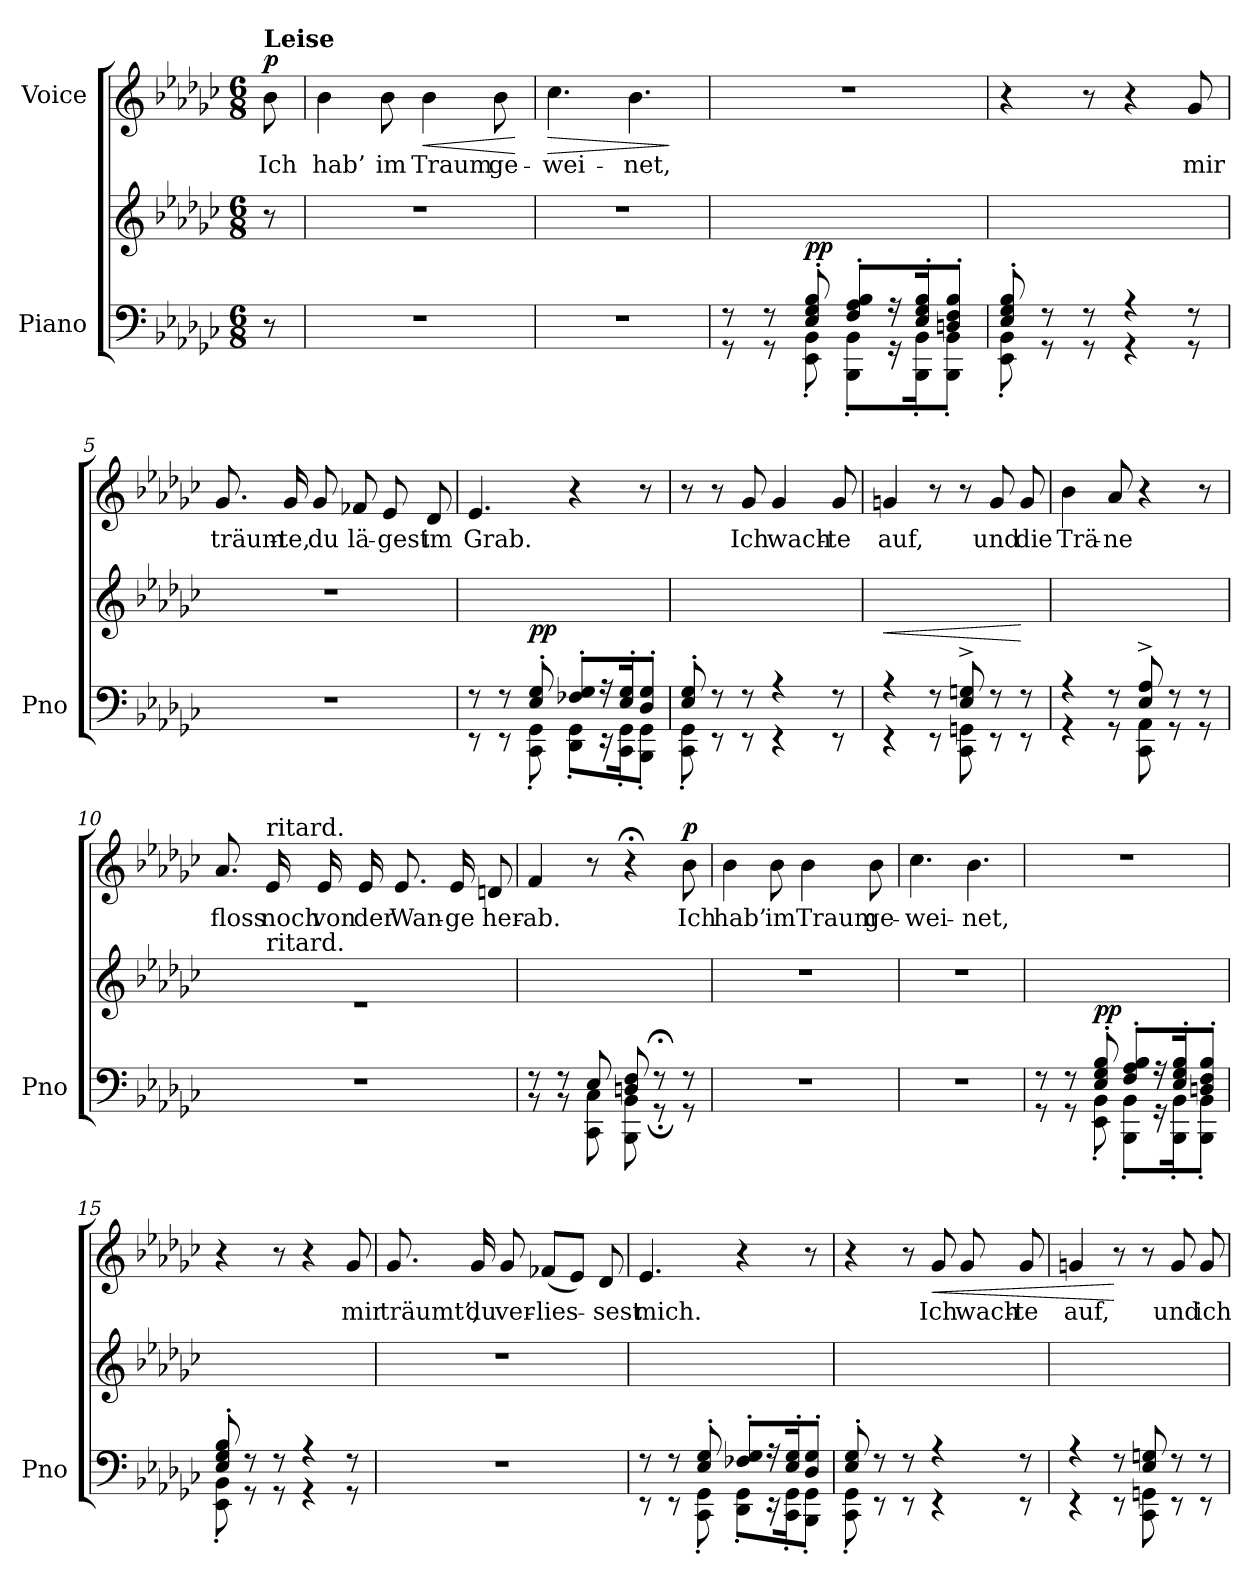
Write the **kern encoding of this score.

**kern	**kern	**dynam	**kern	**text	**dynam
*part2	*part2	*part2	*part1	*part1	*part1
*staff3	*staff2	*staff2/3	*staff1	*staff1	*staff1
*I"Piano	*	*	*I"Voice	*	*
*I'Pno	*	*	*	*	*
*clefF4	*clefG2	*	*clefG2	*	*
*k[b-e-a-d-g-c-]	*k[b-e-a-d-g-c-]	*	*k[b-e-a-d-g-c-]	*	*
*M6/8	*M6/8	*	*M6/8	*	*
=	=	=	=	=	=
!	!	!	!LO:TX:a:B:t=Leise	!	!
!	!	!	!	!LO:LY:b	!LO:DY:a
8r	8r	.	8b-\	Ich	p
=1	=1	=1	=1	=1	=1
!	!	!	!	!LO:LY:b	!
2.r	2.r	.	4b-\	hab’	.
!	!	!	!	!LO:LY:b	!
.	.	.	8b-\	im	.
!	!	!	!	!LO:LY:b	!LO:HP:b
.	.	.	4b-\	Traum	<
!	!	!	!	!LO:LY:b	!
.	.	.	8b-\	ge-	.
.	.	.	.	.	[
=2	=2	=2	=2	=2	=2
!	!	!	!	!LO:LY:b	!LO:HP:b
2.r	2.r	.	4.cc-\	-wei-	>
!	!	!	!	!LO:LY:b	!
.	.	.	4.b-\	-net,	.
.	.	.	.	.	]
=3	=3	=3	=3	=3	=3
*^	*	*	*	*	*
8r	8r	4ryy	.	2.r	.	.
8r	8r	.	.	.	.	.
!	!	!	!LO:DY:b	!	!	!
8E-/' 8G-/' 8B-/'	8EE-\' 8BB-\'	2ryy	pp	.	.	.
8F/' 8A-/' 8B-/'L	8BBB-\' 8BB-\'L	.	.	.	.	.
16r	16r	.	.	.	.	.
16E-/' 16G-/' 16B-/'K	16BBB-\' 16BB-\'K	.	.	.	.	.
8Dn/' 8F/' 8B-/'J	8BBB-\' 8BB-\'J	.	.	.	.	.
=4	=4	=4	=4	=4	=4	=4
8E-/' 8G-/' 8B-/'	8EE-\' 8BB-\'	2.ryy	.	4r	.	.
8r	8r	.	.	.	.	.
8r	8r	.	.	8r	.	.
4r	4r	.	.	4r	.	.
!	!	!	!	!	!LO:LY:b	!
8r	8r	.	.	8g-/	mir	.
!!LO:LB:g=z
=5	=5	=5	=5	=5	=5	=5
!	!	!	!	!	!LO:LY:b	!
*v	*v	*	*	*	*	*
2.r	2.r	.	8.g-/	träum-	.
!	!	!	!	!LO:LY:b	!
.	.	.	16g-/	-te,	.
!	!	!	!	!LO:LY:b	!
.	.	.	8g-/	du	.
!	!	!	!	!LO:LY:b	!
.	.	.	8f-X/	lä-	.
!	!	!	!	!LO:LY:b	!
.	.	.	8e-/	-gest	.
!	!	!	!	!LO:LY:b	!
.	.	.	8d-/	im	.
=6	=6	=6	=6	=6	=6
*^	*	*	*	*	*
!	!	!	!	!	!LO:LY:b	!
8r	8r	4ryy	.	4.e-/	Grab.	.
8r	8r	.	.	.	.	.
!	!	!	!LO:DY:b	!	!	!
8E-/' 8G-/'	8CC-\' 8GG-\'	2ryy	pp	.	.	.
8F-X/' 8G-/'L	8DD-\' 8GG-\'L	.	.	4r	.	.
16r	16r	.	.	.	.	.
16E-/' 16G-/'K	16CC-\' 16GG-\'K	.	.	.	.	.
8D-/' 8G-/'J	8BBB-\' 8GG-\'J	.	.	8r	.	.
=7	=7	=7	=7	=7	=7	=7
8E-/' 8G-/'	8CC-\' 8GG-\'	2.ryy	.	8r	.	.
8r	8r	.	.	8r	.	.
!	!	!	!	!	!LO:LY:b	!
8r	8r	.	.	8g-/	Ich	.
!	!	!	!	!	!LO:LY:b	!
4r	4r	.	.	4g-/	wach-	.
!	!	!	!	!	!LO:LY:b	!
8r	8r	.	.	8g-/	-te	.
=8	=8	=8	=8	=8	=8	=8
!	!	!	!LO:HP:b	!	!LO:LY:b	!
4r	4r	2ryy	<	4gn/	auf,	.
8r	8r	.	.	8r	.	.
8E-/^ 8Gn/^	8CC-\ 8GGn\	.	.	8r	.	.
!	!	!	!	!	!LO:LY:b	!
8r	8r	8ryy	.	8g/	und	.
!	!	!	!	!	!LO:LY:b	!
8r	8r	8ryy	[	8g/	die	.
!!LO:LB:g=z
=9	=9	=9	=9	=9	=9	=9
!	!	!	!	!	!LO:LY:b	!
4r	4r	2.ryy	.	4b-\	Trä-	.
!	!	!	!	!	!LO:LY:b	!
8r	8r	.	.	8a-/	-ne	.
8E-/^ 8A-/^	8CC-\ 8AA-\	.	.	4r	.	.
8r	8r	.	.	.	.	.
8r	8r	.	.	8r	.	.
=10	=10	=10	=10	=10	=10	=10
*	*	*^	*	*	*	*
!	!	!	!	!	!	!LO:LY:b	!
*v	*v	*	*	*	*	*	*
2.r	2.re	8.ryy	.	8.a-/	floss	.
*	*	*	*	*MM75	*	*
!	!	!	!	!LO:TX:a:t=ritard.	!	!
!	!	!LO:TX:a:t=ritard.	!	!	!	!
!	!	!	!	!	!LO:LY:b	!
.	.	16ryy	.	16e-/	noch	.
!	!	!	!	!	!LO:LY:b	!
.	.	2ryy	.	16e-/	von	.
*	*	*	*	*MM70	*	*
!	!	!	!	!	!LO:LY:b	!
.	.	.	.	16e-/	der	.
!	!	!	!	!	!LO:LY:b	!
.	.	.	.	8.e-/	Wan-	.
*	*	*	*	*MM65	*	*
!	!	!	!	!	!LO:LY:b	!
.	.	.	.	16e-/	-ge	.
!	!	!	!	!	!LO:LY:b	!
.	.	.	.	8dn/	her-	.
*	*v	*v	*	*	*	*
=11	=11	=11	=11	=11	=11
*^	*	*	*	*	*
!	!	!	!	!	!LO:LY:b	!
8r	8r	4ryy	.	4f/	-ab.	.
8r	8r	.	.	.	.	.
8E-/	8CC-\ 8C-\	4ryy	.	8r	.	.
8Dn/ 8F/	8BBB-\ 8BB-\	.	.	4r;<	.	.
8r;<	8r;	4ryy	.	.	.	.
*	*	*	*	*MM80	*	*
!	!	!	!	!	!LO:LY:b	!LO:DY:a
8r	8r	.	.	8b-\	Ich	p
=12	=12	=12	=12	=12	=12	=12
!	!	!	!	!	!LO:LY:b	!
*v	*v	*	*	*	*	*
2.r	2.r	.	4b-\	hab’	.
!	!	!	!	!LO:LY:b	!
.	.	.	8b-\	im	.
!	!	!	!	!LO:LY:b	!
.	.	.	4b-\	Traum	.
!	!	!	!	!LO:LY:b	!
.	.	.	8b-\	ge-	.
!!LO:LB:g=z
=13	=13	=13	=13	=13	=13
!	!	!	!	!LO:LY:b	!
2.r	2.r	.	4.cc-\	-wei-	.
!	!	!	!	!LO:LY:b	!
.	.	.	4.b-\	-net,	.
=14	=14	=14	=14	=14	=14
*^	*	*	*	*	*
8r	8r	4ryy	.	2.r	.	.
8r	8r	.	.	.	.	.
!	!	!	!LO:DY:b	!	!	!
8E-/' 8G-/' 8B-/'	8EE-\' 8BB-\'	2ryy	pp	.	.	.
8F/' 8A-/' 8B-/'L	8BBB-\' 8BB-\'L	.	.	.	.	.
16r	16r	.	.	.	.	.
16E-/' 16G-/' 16B-/'K	16BBB-\' 16BB-\'K	.	.	.	.	.
8Dn/' 8F/' 8B-/'J	8BBB-\' 8BB-\'J	.	.	.	.	.
=15	=15	=15	=15	=15	=15	=15
8E-/' 8G-/' 8B-/'	8EE-\' 8BB-\'	2.ryy	.	4r	.	.
8r	8r	.	.	.	.	.
8r	8r	.	.	8r	.	.
4r	4r	.	.	4r	.	.
!	!	!	!	!	!LO:LY:b	!
8r	8r	.	.	8g-/	mir	.
=16	=16	=16	=16	=16	=16	=16
!	!	!	!	!	!LO:LY:b	!
*v	*v	*	*	*	*	*
2.r	2.r	.	8.g-/	träumt’,	.
!	!	!	!	!LO:LY:b	!
.	.	.	16g-/	du	.
!	!	!	!	!LO:LY:b	!
.	.	.	8g-/	ver-	.
!	!	!	!	!LO:LY:b	!
.	.	.	(<8f-X/L	-lies-	.
.	.	.	8e-/J)	.	.
!	!	!	!	!LO:LY:b	!
.	.	.	8d-/	-sest	.
=17	=17	=17	=17	=17	=17
*^	*	*	*	*	*
!	!	!	!	!	!LO:LY:b	!
8r	8r	4ryy	.	4.e-/	mich.	.
8r	8r	.	.	.	.	.
8E-/' 8G-/'	8CC-\' 8GG-\'	2ryy	.	.	.	.
8F-X/' 8G-/'L	8DD-\' 8GG-\'L	.	.	4r	.	.
16r	16r	.	.	.	.	.
16E-/' 16G-/'K	16CC-\' 16GG-\'K	.	.	.	.	.
8D-/' 8G-/'J	8BBB-\' 8GG-\'J	.	.	8r	.	.
=18	=18	=18	=18	=18	=18	=18
8E-/' 8G-/'	8CC-\' 8GG-\'	2.ryy	.	4r	.	.
8r	8r	.	.	.	.	.
8r	8r	.	.	8r	.	.
!	!	!	!	!	!LO:LY:b	!LO:HP:b
4r	4r	.	.	8g-/	Ich	<
!	!	!	!	!	!LO:LY:b	!
.	.	.	.	8g-/	wach-	.
!	!	!	!	!	!LO:LY:b	!
8r	8r	.	.	8g-/	-te	.
!!LO:PB:g=z
=19	=19	=19	=19	=19	=19	=19
!	!	!	!	!	!LO:LY:b	!
4r	4r	2.ryy	.	4gn/	auf,	.
8r	8r	.	.	8r	.	[
8E-/ 8Gn/	8CC-\ 8GGn\	.	.	8r	.	.
!	!	!	!	!	!LO:LY:b	!
8r	8r	.	.	8g/	und	.
!	!	!	!	!	!LO:LY:b	!
8r	8r	.	.	8g/	ich	.
*v	*v	*	*	*	*	*
=	=	=	=	=	=
*-	*-	*-	*-	*-	*-
